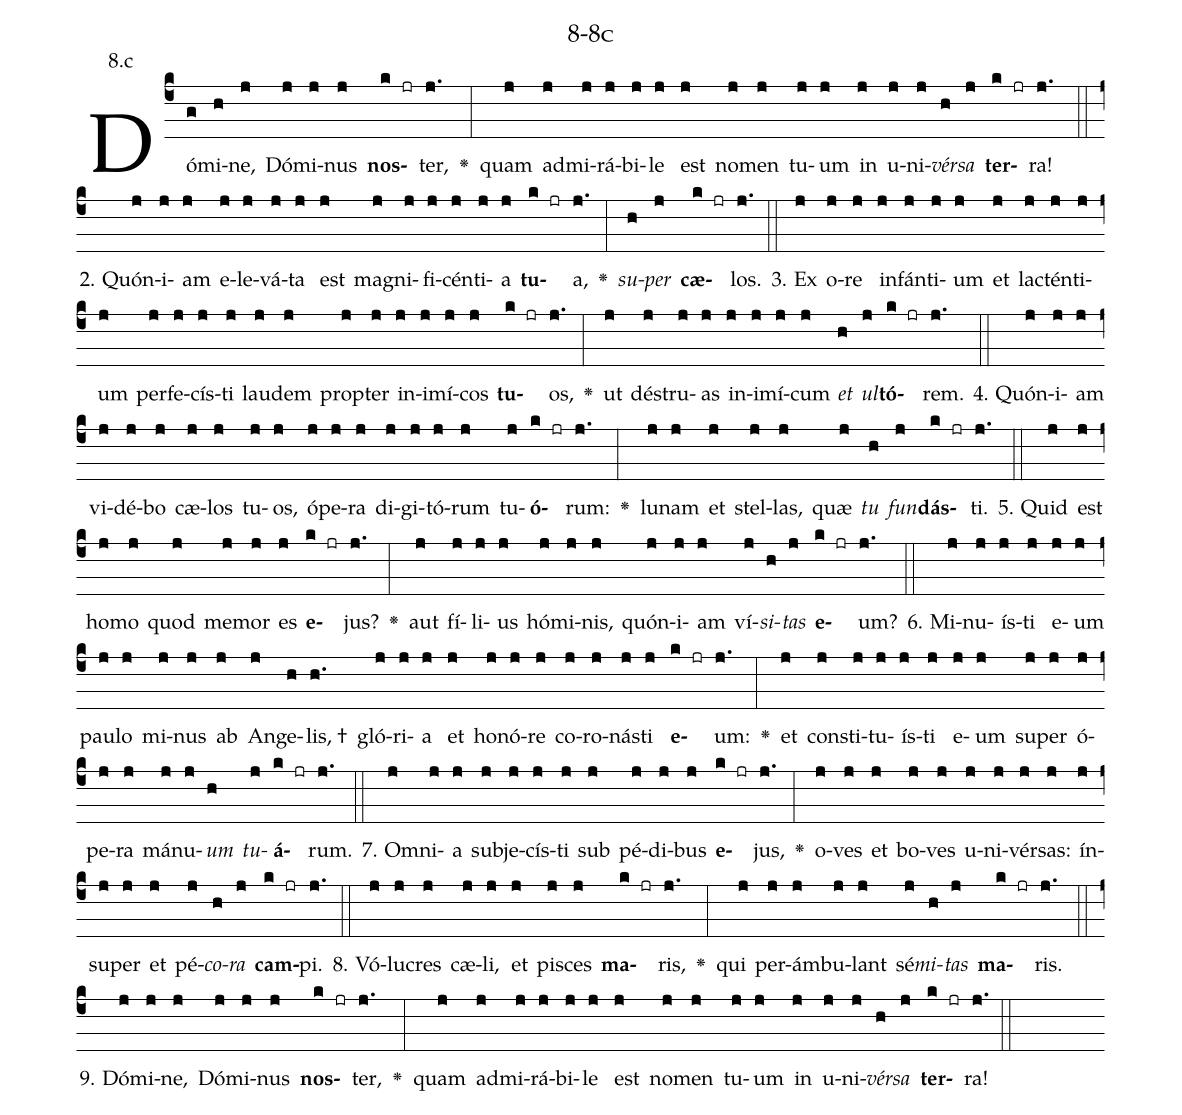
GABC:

name: 8-8c;
annotation: 8.c;
%%
(c4)Dó(g)mi(h)ne,(j) Dó(j)mi(j)nus(j) <b>nos</b>(k jr)ter,(j.) <v>\greheightstar</v>(:) quam(j) ad(j)mi(j)rá(j)bi(j)le(j) est(j) no(j)men(j) tu(j)um(j) in(j) u(j)ni(j)<i>vér</i>(h)<i>sa</i>(j) <b>ter</b>(k jr)ra!(j.) (::)
2. Quón(j)i(j)am(j) e(j)le(j)vá(j)ta(j) est(j) ma(j)gni(j)fi(j)cén(j)ti(j)a(j) <b>tu</b>(k jr)a,(j.) <v>\greheightstar</v>(:) <i>su</i>(h)<i>per</i>(j) <b>cæ</b>(k jr)los.(j.) (::)
3. Ex(j) o(j)re(j) in(j)fán(j)ti(j)um(j) et(j) lac(j)tén(j)ti(j)um(j) per(j)fe(j)cís(j)ti(j) lau(j)dem(j) prop(j)ter(j) in(j)i(j)mí(j)cos(j) <b>tu</b>(k jr)os,(j.) <v>\greheightstar</v>(:) ut(j) dé(j)stru(j)as(j) in(j)i(j)mí(j)cum(j) <i>et</i>(h) <i>ul</i>(j)<b>tó</b>(k jr)rem.(j.) (::)
4. Quón(j)i(j)am(j) vi(j)dé(j)bo(j) cæ(j)los(j) tu(j)os,(j) ó(j)pe(j)ra(j) di(j)gi(j)tó(j)rum(j) tu(j)<b>ó</b>(k jr)rum:(j.) <v>\greheightstar</v>(:) lu(j)nam(j) et(j) stel(j)las,(j) quæ(j) <i>tu</i>(h) <i>fun</i>(j)<b>dás</b>(k jr)ti.(j.) (::)
5. Quid(j) est(j) ho(j)mo(j) quod(j) me(j)mor(j) es(j) <b>e</b>(k jr)jus?(j.) <v>\greheightstar</v>(:) aut(j) fí(j)li(j)us(j) hó(j)mi(j)nis,(j) quón(j)i(j)am(j) ví(j)<i>si</i>(h)<i>tas</i>(j) <b>e</b>(k jr)um?(j.) (::)
6. Mi(j)nu(j)ís(j)ti(j) e(j)um(j) pau(j)lo(j) mi(j)nus(j) ab(j) An(j)ge(h)lis, †(h.) gló(j)ri(j)a(j) et(j) ho(j)nó(j)re(j) co(j)ro(j)nás(j)ti(j) <b>e</b>(k jr)um:(j.) <v>\greheightstar</v>(:) et(j) con(j)sti(j)tu(j)ís(j)ti(j) e(j)um(j) su(j)per(j) ó(j)pe(j)ra(j) má(j)nu(j)<i>um</i>(h) <i>tu</i>(j)<b>á</b>(k jr)rum.(j.) (::)
7. Om(j)ni(j)a(j) sub(j)je(j)cís(j)ti(j) sub(j) pé(j)di(j)bus(j) <b>e</b>(k jr)jus,(j.) <v>\greheightstar</v>(:) o(j)ves(j) et(j) bo(j)ves(j) u(j)ni(j)vér(j)sas:(j) ín(j)su(j)per(j) et(j) pé(j)<i>co</i>(h)<i>ra</i>(j) <b>cam</b>(k jr)pi.(j.) (::)
8. Vó(j)lu(j)cres(j) cæ(j)li,(j) et(j) pi(j)sces(j) <b>ma</b>(k jr)ris,(j.) <v>\greheightstar</v>(:) qui(j) per(j)ám(j)bu(j)lant(j) sé(j)<i>mi</i>(h)<i>tas</i>(j) <b>ma</b>(k jr)ris.(j.) (::)
9. Dó(j)mi(j)ne,(j) Dó(j)mi(j)nus(j) <b>nos</b>(k jr)ter,(j.) <v>\greheightstar</v>(:) quam(j) ad(j)mi(j)rá(j)bi(j)le(j) est(j) no(j)men(j) tu(j)um(j) in(j) u(j)ni(j)<i>vér</i>(h)<i>sa</i>(j) <b>ter</b>(k jr)ra!(j.) (::)
